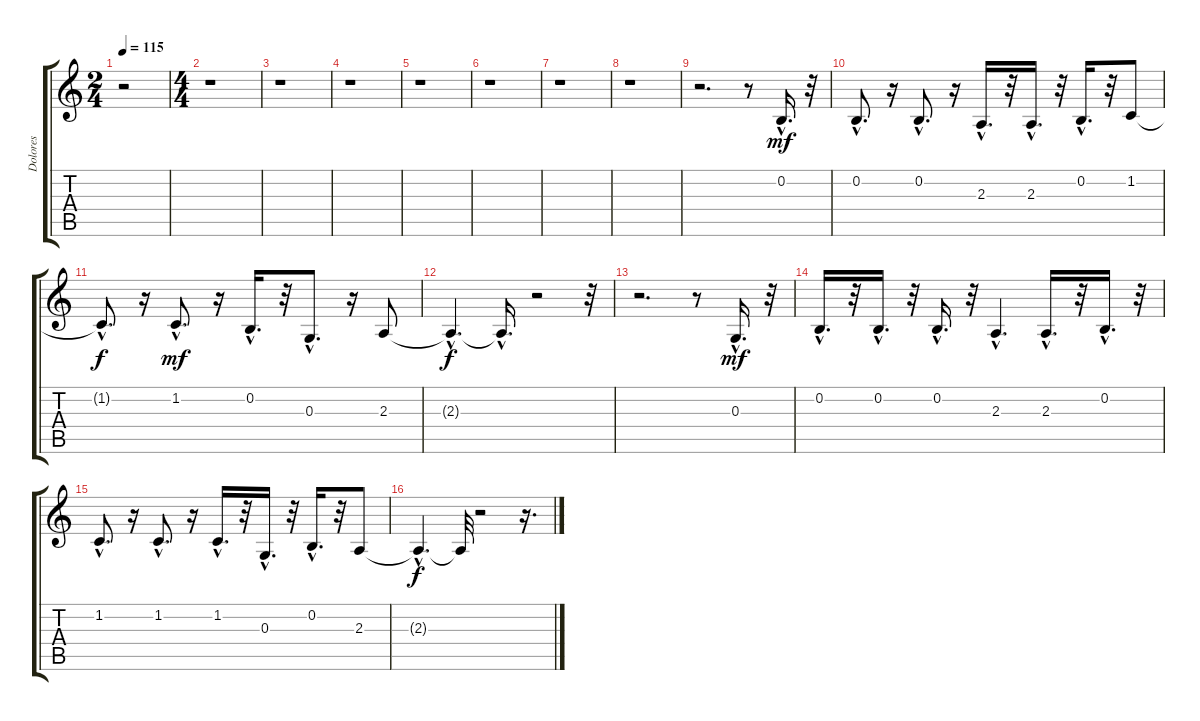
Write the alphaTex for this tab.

\track ("Dolores" "Dolores") {instrument panflute}
\staff {score tabs}
\tuning (E4 B3 G3 D3 A2 E2) {hide}
\ts (2 4)
\tempo 115
\clef g2
\ks c
r.2{dy mf instrument panflute} |
\ts (4 4)
r.1 |
r.1 |
r.1 |
r.1 |
r.1 |
r.1 |
r.1 |
r.2{d} r.8 0.2{hac}.16{d} r.32 |
0.2{hac}.8{d} r.16 0.2{hac}.8{d} r.16 2.3{hac}.16{d} r.32 2.3{hac}.16{d} r.32 0.2{hac}.16{d} r.32 1.2.8 |
1.2{hac t}.8{d dy f} r.16 1.2{hac}.8{d dy mf} r.16 0.2{hac}.16{d} r.32 0.3{hac}.8{d} r.16 2.3.8 |
2.3{hac t}.4{d dy f} 2.3{hac t}.16{d} r.2 r.32 |
r.2{d} r.8 0.3{hac}.16{d dy mf} r.32 |
0.2{hac}.16{d} r.32 0.2{hac}.16{d} r.32 0.2{hac}.16{d} r.32 2.3{hac}.4{d} 2.3{hac}.16{d} r.32 0.2{hac}.16{d} r.32 |
1.2{hac}.8{d} r.16 1.2{hac}.8{d} r.16 1.2{hac}.16{d} r.32 0.3{hac}.16{d} r.32 0.2{hac}.16{d} r.32 2.3.8 |
2.3{hac t}.4{d dy f} 2.3{t}.32 r.2 r.16{d}
